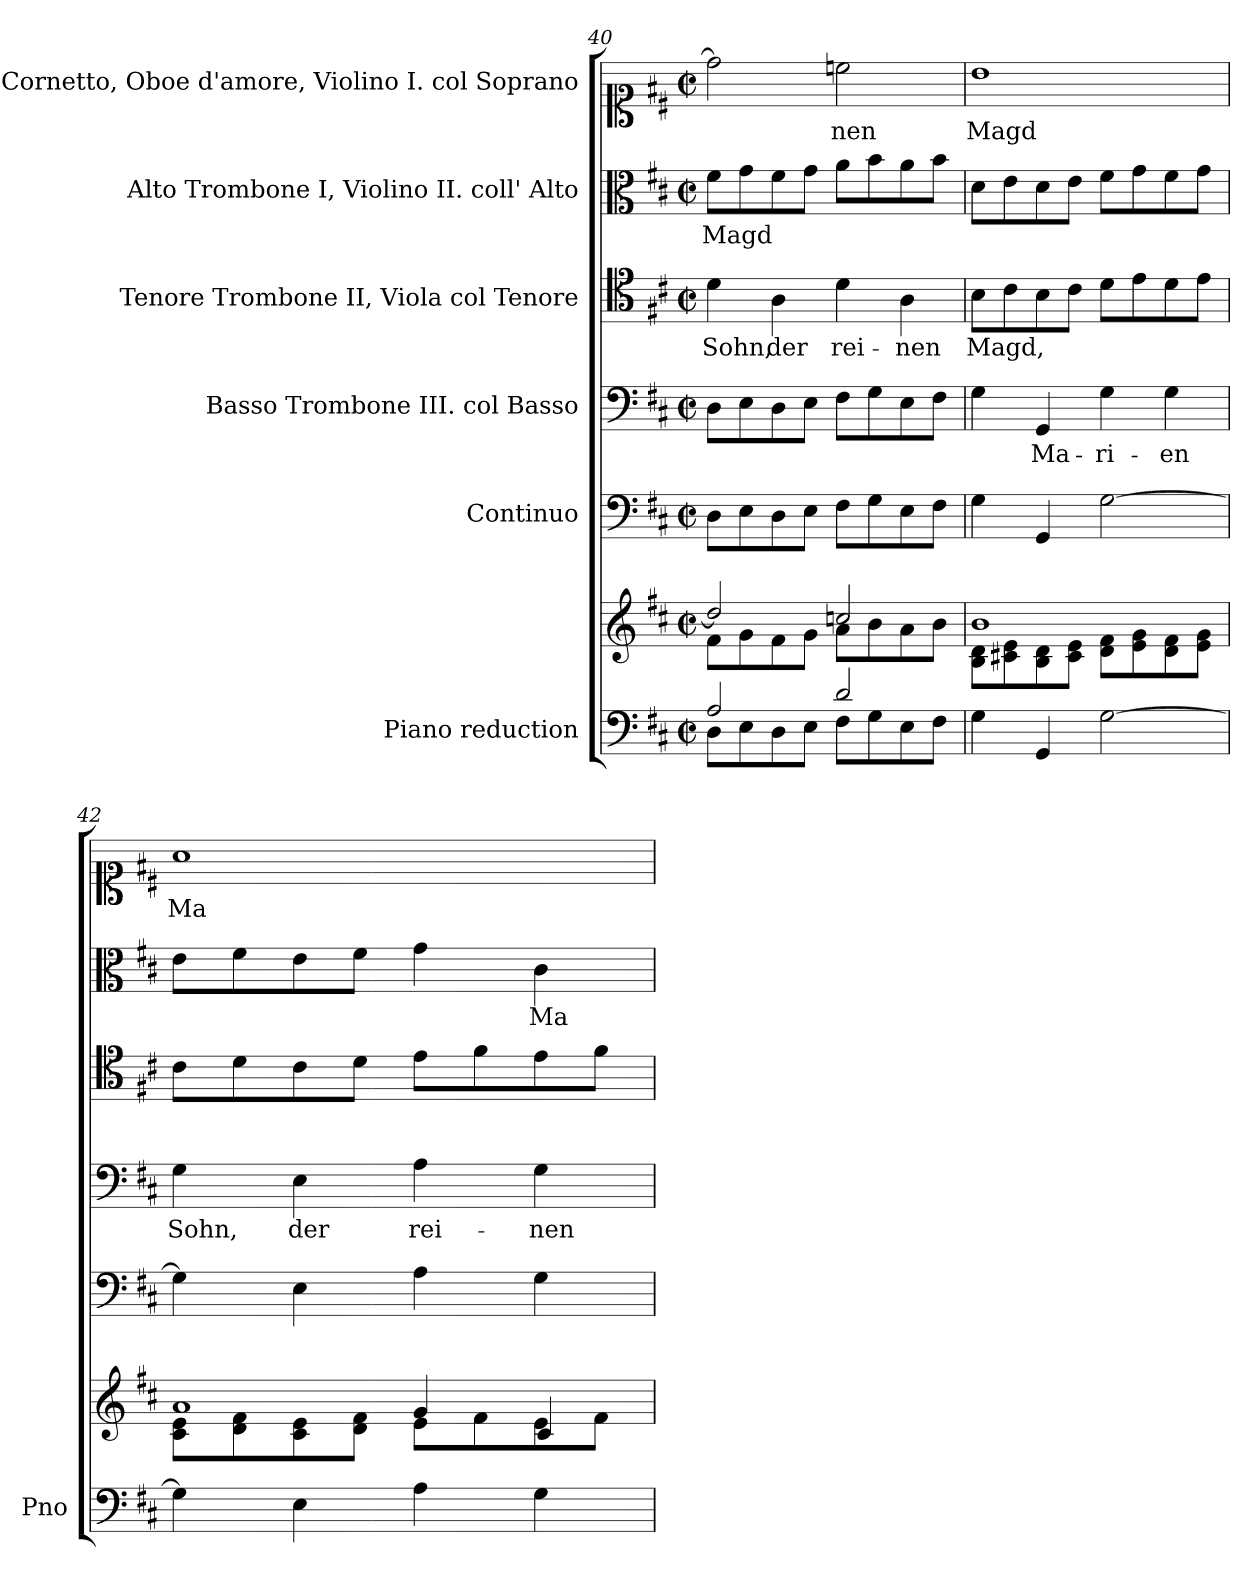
**kern	**kern	**kern	**kern	**text	**kern	**text	**kern	**text	**kern	**text
*part6	*part6	*part5	*part4	*part4	*part3	*part3	*part2	*part2	*part1	*part1
*staff7	*staff6	*staff5	*staff4	*staff4	*staff3	*staff3	*staff2	*staff2	*staff1	*staff1
*I"Piano reduction	*	*I"Continuo	*I"Basso  Trombone III. col Basso	*	*I"Tenore Trombone II, Viola col Tenore	*	*I"Alto Trombone I, Violino II.  coll' Alto	*	*I"Soprano Cornetto, Oboe d'amore, Violino I. col Soprano	*
*I'Pno	*	*	*	*	*	*	*	*	*	*
*clefF4	*clefG2	*clefF4	*clefF4	*	*clefC4	*	*clefC3	*	*clefC1	*
*k[f#c#]	*k[f#c#]	*k[f#c#]	*k[f#c#]	*	*k[f#c#]	*	*k[f#c#]	*	*k[f#c#]	*
*M2/2	*M2/2	*M2/2	*M2/2	*	*M2/2	*	*M2/2	*	*M2/2	*
*met(c|)	*met(c|)	*met(c|)	*met(c|)	*	*met(c|)	*	*met(c|)	*	*met(c|)	*
=40	=40	=40	=40	=40	=40	=40	=40	=40	=40	=40
*^	*^	*	*	*	*	*	*	*	*	*
!	!	!	!	!	!	!	!	!LO:LY:b	!	!LO:LY:b	!	!
2A/	8D\L	2dd/]	8f#\L	8D\L	8D\L	.	4d\	Sohn,	8f#\L	Magd	2dd\]	.
.	8E\	.	8g\	8E\	8E\	.	.	.	8g\	.	.	.
!	!	!	!	!	!	!	!	!LO:LY:b	!	!	!	!
.	8D\	.	8f#\	8D\	8D\	.	4A\	der	8f#\	.	.	.
.	8E\J	.	8g\J	8E\J	8E\J	.	.	.	8g\J	.	.	.
!	!	!	!	!	!	!	!	!LO:LY:b	!	!	!	!LO:LY:b
2d/	8F#\L	2ccn/	8a\L	8F#\L	8F#\L	.	4d\	rei-	8a\L	.	2ccn\	-nen
.	8G\	.	8b\	8G\	8G\	.	.	.	8b\	.	.	.
!	!	!	!	!	!	!	!	!LO:LY:b	!	!	!	!
.	8E\	.	8a\	8E\	8E\	.	4A\	-nen	8a\	.	.	.
.	8F#\J	.	8b\J	8F#\J	8F#\J	.	.	.	8b\J	.	.	.
=41	=41	=41	=41	=41	=41	=41	=41	=41	=41	=41	=41	=41
!	!	!	!	!	!	!	!	!LO:LY:b	!	!	!	!LO:LY:b
*v	*v	*	*	*	*	*	*	*	*	*	*	*
4G\	1b	8B\ 8d\L	4G\	4G\	.	8B\L	Magd,	8d\L	.	1b	Magd
.	.	8c#X\ 8e\	.	.	.	8c#\	.	8e\	.	.	.
!	!	!	!	!	!LO:LY:b	!	!	!	!	!	!
4GG/	.	8B\ 8d\	4GG/	4GG/	Ma-	8B\	.	8d\	.	.	.
.	.	8c#\ 8e\J	.	.	.	8c#\J	.	8e\J	.	.	.
!	!	!	!	!	!LO:LY:b	!	!	!	!	!	!
[2G\	.	8d\ 8f#\L	[2G\	4G\	-ri-	8d\L	.	8f#\L	.	.	.
.	.	8e\ 8g\	.	.	.	8e\	.	8g\	.	.	.
!	!	!	!	!	!LO:LY:b	!	!	!	!	!	!
.	.	8d\ 8f#\	.	4G\	-en	8d\	.	8f#\	.	.	.
.	.	8e\ 8g\J	.	.	.	8e\J	.	8g\J	.	.	.
=42	=42	=42	=42	=42	=42	=42	=42	=42	=42	=42	=42
*	*	*^	*	*	*	*	*	*	*	*	*
!	!	!	!	!	!	!LO:LY:b	!	!	!	!	!	!LO:LY:b
4G\]	1a	8c#\ 8e\L	2ryy	4G\]	4G\	Sohn,	8c#\L	.	8e\L	.	1a	Ma-
.	.	8d\ 8f#\	.	.	.	.	8d\	.	8f#\	.	.	.
!	!	!	!	!	!	!LO:LY:b	!	!	!	!	!	!
4E\	.	8c#\ 8e\	.	4E\	4E\	der	8c#\	.	8e\	.	.	.
.	.	8d\ 8f#\J	.	.	.	.	8d\J	.	8f#\J	.	.	.
!	!	!	!	!	!	!LO:LY:b	!	!	!	!	!	!
4A\	.	8e\L	4g/	4A\	4A\	rei-	8e\L	.	4g\	.	.	.
.	.	8f#\	.	.	.	.	8f#\	.	.	.	.	.
!	!	!	!	!	!	!LO:LY:b	!	!	!	!LO:LY:b	!	!
4G\	.	8e\	4c#/	4G\	4G\	-nen	8e\	.	4c#\	Ma-	.	.
.	.	8f#\J	.	.	.	.	8f#\J	.	.	.	.	.
*	*v	*v	*v	*	*	*	*	*	*	*	*	*
=	=	=	=	=	=	=	=	=	=	=
*-	*-	*-	*-	*-	*-	*-	*-	*-	*-	*-
